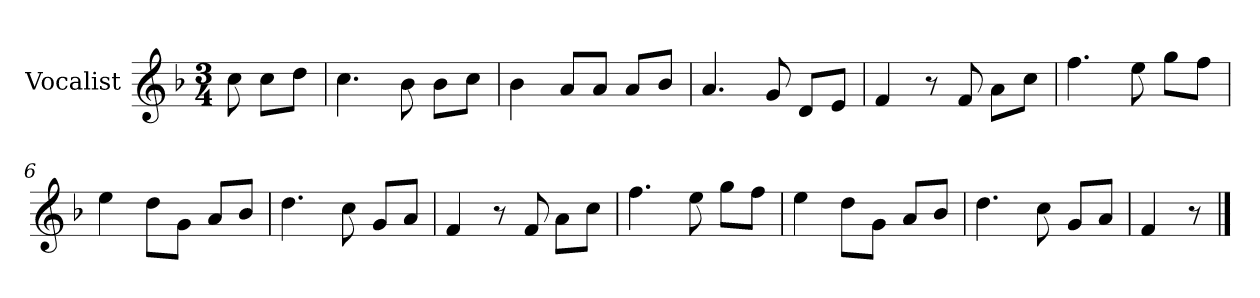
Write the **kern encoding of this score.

**kern
*part1
*staff1
*I"Vocalist
*k[b-]
*F:
*M3/4
=
8cc
8ccL
8ddJ
=1
4.cc
8b-
8b-L
8ccJ
=2
4b-
8aL
8aJ
8aL
8b-J
=3
4.a
8g
8dL
8eJ
=4
4f
8r
8f
8aL
8ccJ
=5
4.ff
8ee
8ggL
8ffJ
=6
4ee
8ddL
8gJ
8aL
8b-J
=7
4.dd
8cc
8gL
8aJ
=8
4f
8r
8f
8aL
8ccJ
=9
4.ff
8ee
8ggL
8ffJ
=10
4ee
8ddL
8gJ
8aL
8b-J
=11
4.dd
8cc
8gL
8aJ
=12
4f
8r
==
*-
